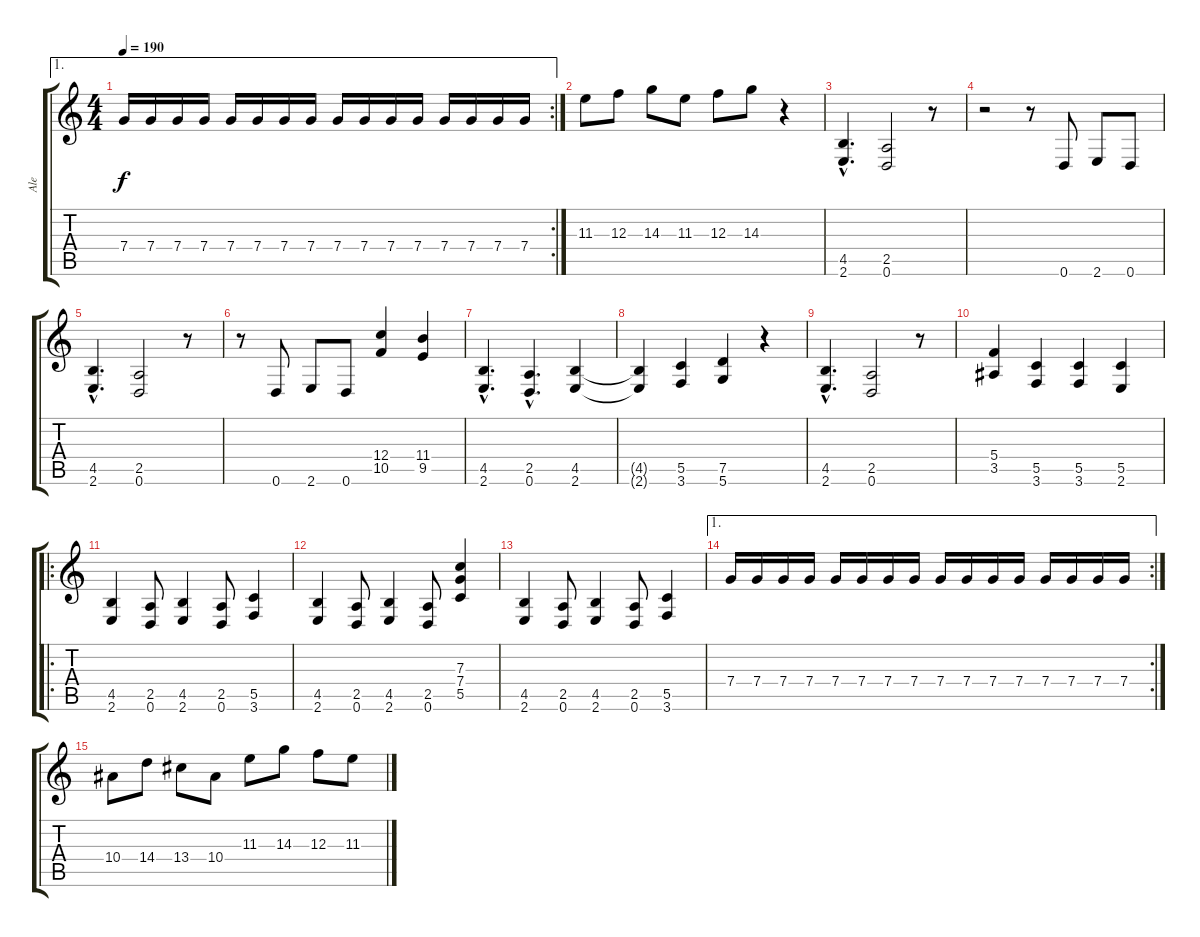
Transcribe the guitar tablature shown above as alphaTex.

\track ("Ale" "Ale") {instrument distortionguitar}
\staff {score tabs}
\tuning (D4 A3 F3 C3 G2 D2) {hide}
\ae 1
\rc 2
\ts (4 4)
\tempo 190
\clef g2
\ks c
7.4.16{dy f} 7.4.16 7.4.16 7.4.16 7.4.16 7.4.16 7.4.16 7.4.16 7.4.16 7.4.16 7.4.16 7.4.16 7.4.16 7.4.16 7.4.16 7.4.16 |
11.3.8 12.3.8 14.3.8 11.3.8 12.3.8 14.3.8 r.4 |
(4.5{hac} 2.6{hac}).4{d} (2.5 0.6).2 r.8 |
r.2 r.8 0.6.8 2.6.8 0.6.8 |
(4.5{hac} 2.6{hac}).4{d} (2.5 0.6).2 r.8 |
r.8 0.6.8 2.6.8 0.6.8 (12.4 10.5).4 (11.4 9.5).4 |
(4.5{hac} 2.6{hac}).4{d} (2.5{hac} 0.6{hac}).4{d} (4.5 2.6).4 |
(4.5{t} 2.6{t}).4 (5.5 3.6).4 (7.5 5.6).4 r.4 |
(4.5{hac} 2.6{hac}).4{d} (2.5 0.6).2 r.8 |
(5.4 3.5).4 (5.5 3.6).4 (5.5 3.6).4 (5.5 2.6).4 |
\ro
(4.5 2.6).4 (2.5 0.6).8 (4.5 2.6).4 (2.5 0.6).8 (5.5 3.6).4 |
(4.5 2.6).4 (2.5 0.6).8 (4.5 2.6).4 (2.5 0.6).8 (7.3 7.4 5.5).4 |
(4.5 2.6).4 (2.5 0.6).8 (4.5 2.6).4 (2.5 0.6).8 (5.5 3.6).4 |
\ae 1
\rc 2
7.4.16 7.4.16 7.4.16 7.4.16 7.4.16 7.4.16 7.4.16 7.4.16 7.4.16 7.4.16 7.4.16 7.4.16 7.4.16 7.4.16 7.4.16 7.4.16 |
10.4.8 14.4.8 13.4.8 10.4.8 11.3.8 14.3.8 12.3.8 11.3.8
